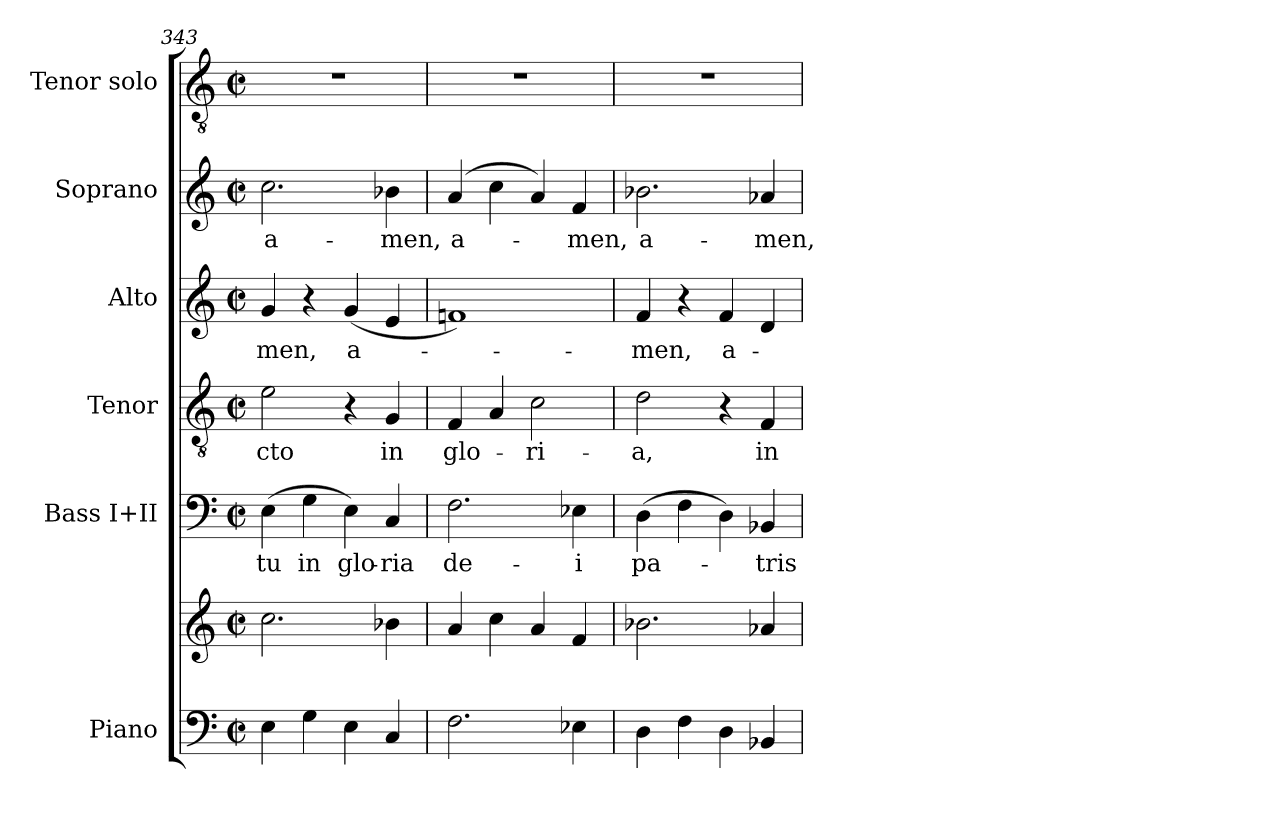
**kern	**kern	**kern	**text	**kern	**text	**kern	**text	**kern	**text	**kern
*part6	*part6	*part5	*part5	*part4	*part4	*part3	*part3	*part2	*part2	*part1
*staff7	*staff6	*staff5	*staff5	*staff4	*staff4	*staff3	*staff3	*staff2	*staff2	*staff1
*I"Piano	*	*I"Bass I+II	*	*I"Tenor	*	*I"Alto	*	*I"Soprano	*	*I"Tenor solo
*I'Pno.	*	*I'B.I+II	*	*I'T.	*	*I'A.	*	*I'S.	*	*I'T.s
*clefF4	*clefG2	*clefF4	*	*clefGv2	*	*clefG2	*	*clefG2	*	*clefGv2
*k[]	*k[]	*k[]	*	*k[]	*	*k[]	*	*k[]	*	*k[]
*M2/2	*M2/2	*M2/2	*	*M2/2	*	*M2/2	*	*M2/2	*	*M2/2
*met(c|)	*met(c|)	*met(c|)	*	*met(c|)	*	*met(c|)	*	*met(c|)	*	*met(c|)
=343	=343	=343	=343	=343	=343	=343	=343	=343	=343	=343
4E\	2.cc\	(4E\	-tu	2e\	-cto	4g/	-men,	2.cc\	a-	1r
4G\	.	4G\	in	.	.	4r	.	.	.	.
4E\	.	4E\)	glo-	4r	.	(4g/	a-	.	.	.
4C/	4b-X\	4C/	-ria	4G/	in	4e/	.	4b-X\	men,	.
=344	=344	=344	=344	=344	=344	=344	=344	=344	=344	=344
2.F\	4a/	2.F\	de-	4F/	glo-	1fn)	.	(4a/	a-	1r
.	4cc\	.	.	4A/	.	.	.	4cc\	.	.
.	4a/	.	.	2c\	-ri-	.	.	4a/)	.	.
4E-X\	4f/	4E-X\	-i	.	.	.	.	4f/	-men,	.
!!LO:PB:g=z
=345	=345	=345	=345	=345	=345	=345	=345	=345	=345	=345
4D\	2.b-X\	(4D\	pa-	2d\	-a,	4f/	-men,	2.b-X\	a-	1r
4F\	.	4F\	.	.	.	4r	.	.	.	.
4D\	.	4D\)	.	4r	.	4f/	a-	.	.	.
4BB-X/	4a-X/	4BB-X/	-tris	4F/	in	4d/	.	4a-X/	-men,	.
=	=	=	=	=	=	=	=	=	=	=
*-	*-	*-	*-	*-	*-	*-	*-	*-	*-	*-
